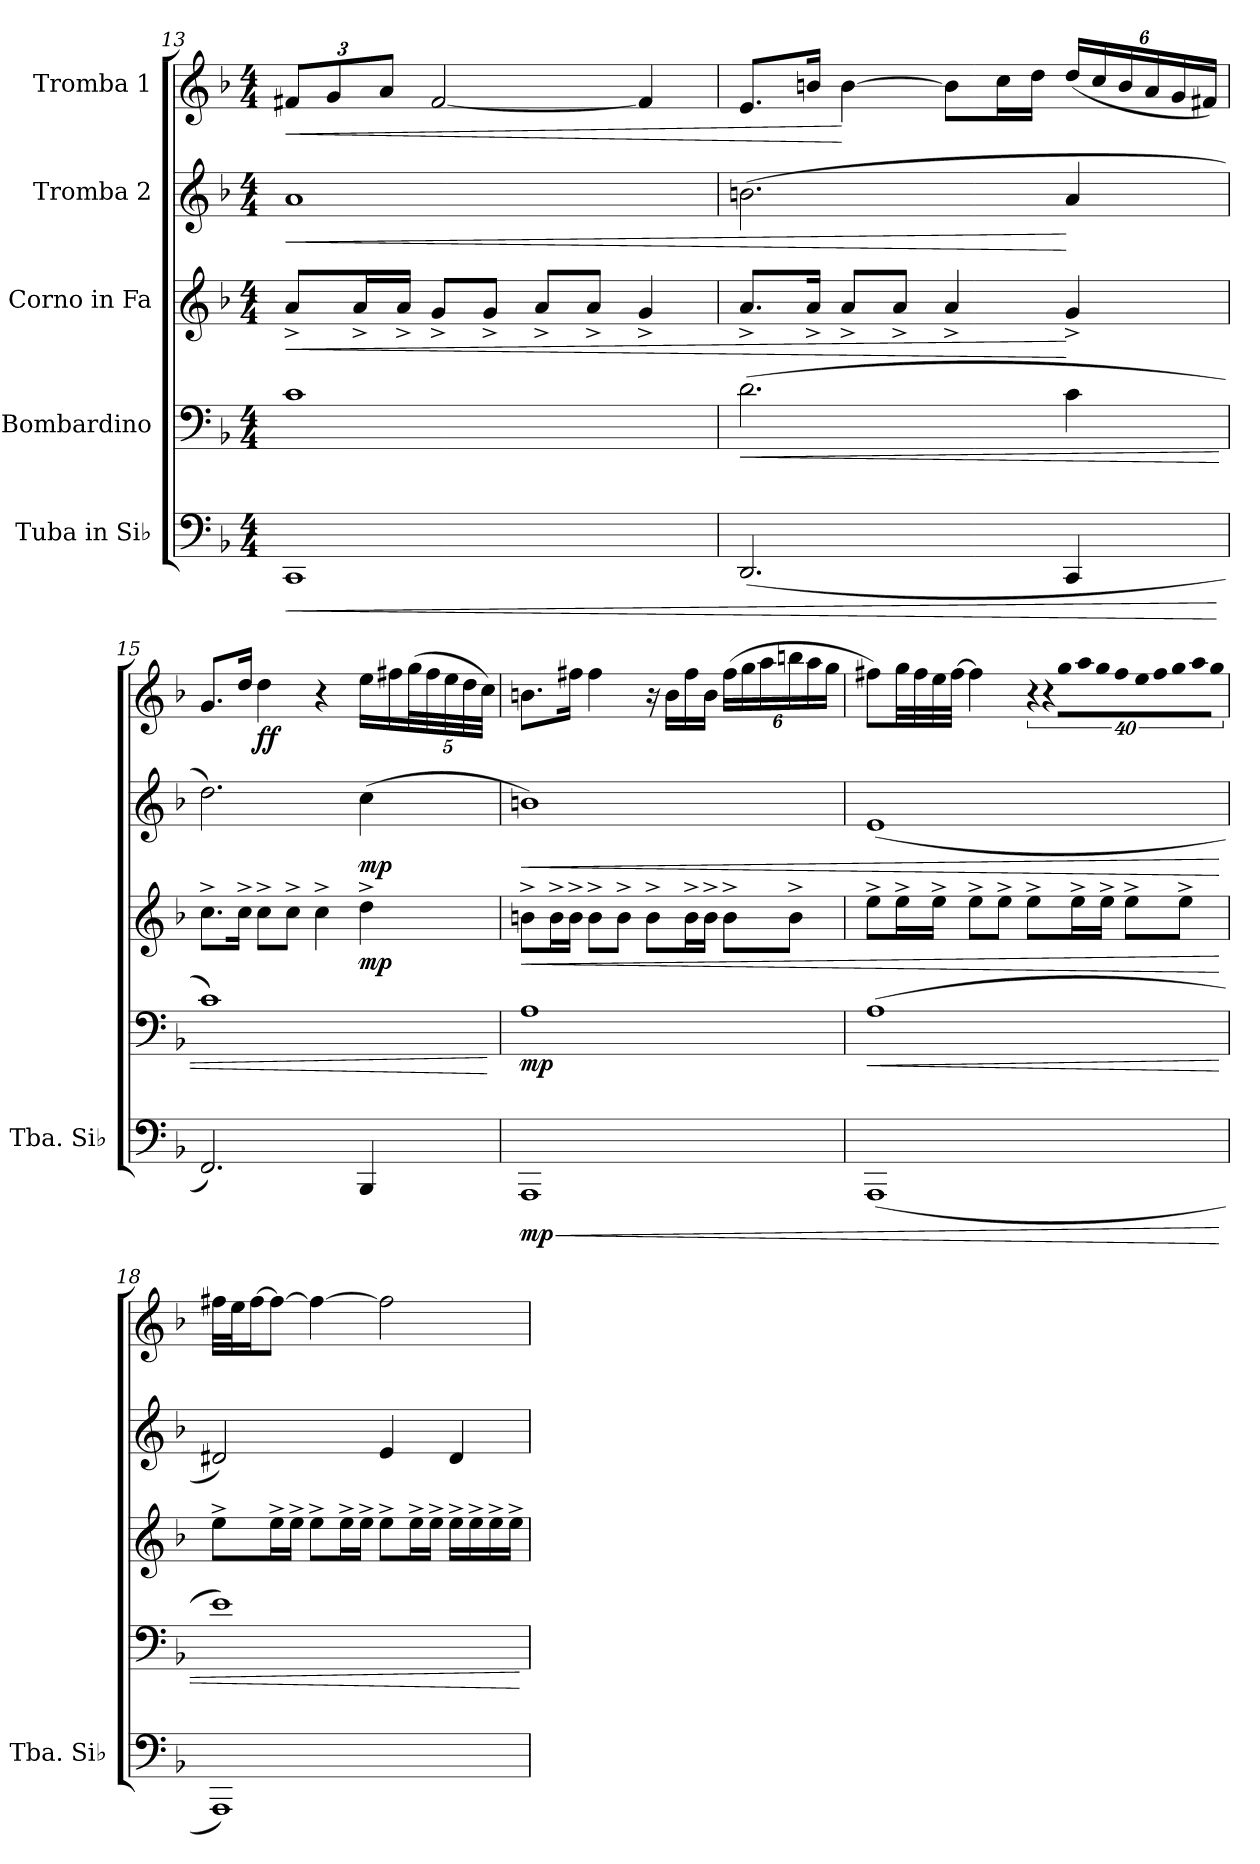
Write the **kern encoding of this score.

**kern	**dynam	**kern	**dynam	**kern	**dynam	**kern	**dynam	**kern	**dynam
*part5	*part5	*part4	*part4	*part3	*part3	*part2	*part2	*part1	*part1
*staff5	*staff5	*staff4	*staff4	*staff3	*staff3	*staff2	*staff2	*staff1	*staff1
*I"Tuba in Si♭	*	*I"Bombardino	*	*I"Corno in Fa	*	*I"Tromba 2	*	*I"Tromba 1	*
*I'Tba. Si♭	*	*	*	*	*	*	*	*	*
*clefF4	*	*clefF4	*	*clefG2	*	*clefG2	*	*clefG2	*
*	*	*	*	*ITrd4c7	*	*ITrd1c2	*	*ITrd1c2	*
*k[b-]	*	*k[b-]	*	*k[b-e-]	*	*k[b-e-a-]	*	*k[b-e-a-]	*
*M4/4	*	*M4/4	*	*M4/4	*	*M4/4	*	*M4/4	*
=13	=13	=13	=13	=13	=13	=13	=13	=13	=13
!	!LO:HP:b	!	!	!	!LO:HP:b	!	!LO:HP:b	!	!
*	*	*	*	*	*	*	*	*Xbrackettup	*
!	!	!	!	!	!	!	!	!	!LO:HP:b
1CC	<	1c	.	8d^/L	<	1g	<	12en/L	<
.	.	.	.	.	.	.	.	12f/	.
.	.	.	.	16d^/L	.	.	.	.	.
.	.	.	.	.	.	.	.	12g/J	.
.	.	.	.	16d^/JJ	.	.	.	.	.
.	.	.	.	8c^/L	.	.	.	[2e/	.
.	.	.	.	8c^/J	.	.	.	.	.
.	.	.	.	8d^/L	.	.	.	.	.
.	.	.	.	8d^/J	.	.	.	.	.
.	.	.	.	4c^/	.	.	.	4e/]	.
!!LO:PB:g=z
=14	=14	=14	=14	=14	=14	=14	=14	=14	=14
!	!	!	!LO:HP:b	!	!	!	!	!	!
(2.DD/	.	(2.d\	<	8.d^/L	.	(2.an\	.	8.d/L	.
.	.	.	.	16d^/Jk	.	.	.	16an/Jk	.
.	.	.	.	8d^/L	.	.	.	[4a\	[
.	.	.	.	8d^/J	.	.	.	.	.
.	.	.	.	4d^/	.	.	.	8a\L]	.
.	.	.	.	.	.	.	.	16b-\L	.
.	.	.	.	.	.	.	.	16cc\JJ	.
4CC/	.	4c\	.	4c^/	[	4g/	[	(24cc/LL	.
.	.	.	.	.	.	.	.	24b-/	.
.	.	.	.	.	.	.	.	24a/	.
.	.	.	.	.	.	.	.	24g/	.
.	.	.	.	.	.	.	.	24f/	.
.	.	.	.	.	.	.	.	24en/JJ)	.
.	[	.	.	.	.	.	.	.	.
=15	=15	=15	=15	=15	=15	=15	=15	=15	=15
2.FF/)	.	1c)	.	8.f^\L	.	2.cc\)	.	8.f/L	.
.	.	.	.	16f^\Jk	.	.	.	16cc/Jk	.
!	!	!	!	!	!	!	!	!	!LO:DY:b
.	.	.	.	8f^\L	.	.	.	4cc\	ff
.	.	.	.	8f^\J	.	.	.	.	.
.	.	.	.	4f^\	.	.	.	4r	.
!	!	!	!	!	!LO:DY:b	!	!LO:DY:b	!	!
4BBB-/	.	.	.	4g^\	mp	(4b-\	mp	16dd\LL	.
.	.	.	.	.	.	.	.	16een\	.
.	.	.	.	.	.	.	.	(40ff\L	.
.	.	.	.	.	.	.	.	40ee\	.
.	.	.	.	.	.	.	.	40dd\	.
.	.	.	.	.	.	.	.	40cc\	.
.	.	.	.	.	.	.	.	40b-\JJJ)	.
.	.	.	[	.	.	.	.	.	.
!!LO:LB:g=z
=16	=16	=16	=16	=16	=16	=16	=16	=16	=16
!	!LO:HP:b	!	!	!	!LO:HP:b	!	!LO:HP:b	!	!
!	!LO:DY:n=1:b	!	!LO:DY:b	!	!	!	!	!	!
1AAA	< mp	1A	mp	8en^\L	<	1an)	<	8.an\L	.
.	.	.	.	16e^\L	.	.	.	.	.
.	.	.	.	16e^\JJ	.	.	.	16een\Jk	.
.	.	.	.	8e^\L	.	.	.	4ee\	.
.	.	.	.	8e^\J	.	.	.	.	.
.	.	.	.	8e^\L	.	.	.	16r	.
.	.	.	.	.	.	.	.	16a\LL	.
.	.	.	.	16e^\L	.	.	.	16ee\	.
.	.	.	.	16e^\JJ	.	.	.	16a\JJ	.
.	.	.	.	8e^\L	.	.	.	(24ee\LL	.
.	.	.	.	.	.	.	.	24ff\	.
.	.	.	.	.	.	.	.	24gg\	.
.	.	.	.	8e^\J	.	.	.	24aan\	.
.	.	.	.	.	.	.	.	24gg\	.
.	.	.	.	.	.	.	.	24ff\JJ	.
=17	=17	=17	=17	=17	=17	=17	=17	=17	=17
!	!	!	!LO:HP:b	!	!	!	!	!	!
(1AAA	.	(1A	<	8a^\L	.	(1d	.	8een\L)	.
.	.	.	.	16a^\L	.	.	.	32ff\LL	.
.	.	.	.	.	.	.	.	32ee\	.
.	.	.	.	16a^\JJ	.	.	.	32dd\	.
.	.	.	.	.	.	.	.	[32ee\JJJ	.
.	.	.	.	8a^\L	.	.	.	4ee\]	.
.	.	.	.	8a^\J	.	.	.	.	.
*	*	*	*	*	*	*	*	*brackettup	*
!	!	!	!	!	!	!	!	!LO:N:vis=16	!
.	.	.	.	8a^\L	.	.	.	640%29r	.
!	!	!	!	!	!	!	!	!LO:N:vis=16	!
.	.	.	.	.	.	.	.	640%29r	.
!	!	!	!	!	!	!	!	!LO:N:vis=16	!
.	.	.	.	.	.	.	.	640%29ff\LL	.
.	.	.	.	16a^\L	.	.	.	.	.
!	!	!	!	!	!	!	!	!LO:N:vis=16	!
.	.	.	.	.	.	.	.	640%29gg\	.
!	!	!	!	!	!	!	!	!LO:N:vis=16	!
.	.	.	.	.	.	.	.	640%29ff\	.
.	.	.	.	16a^\JJ	.	.	.	.	.
!	!	!	!	!	!	!	!	!LO:N:vis=16	!
.	.	.	.	.	.	.	.	640%29ee\	.
.	.	.	.	8a^\L	.	.	.	.	.
!	!	!	!	!	!	!	!	!LO:N:vis=16	!
.	.	.	.	.	.	.	.	640%29dd\	.
!	!	!	!	!	!	!	!	!LO:N:vis=16	!
.	.	.	.	.	.	.	.	640%29ee\	.
!	!	!	!	!	!	!	!	!LO:N:vis=16	!
.	.	.	.	.	.	.	.	640%29ff\	.
.	.	.	.	8a^\J	.	.	.	.	.
!	!	!	!	!	!	!	!	!LO:N:vis=16	!
.	.	.	.	.	.	.	.	640%29gg\	.
!	!	!	!	!	!	!	!	!LO:N:vis=16	!
.	.	.	.	.	.	.	.	640%29ff\JJ	.
.	.	.	.	.	.	.	.	640ryy	.
.	[	.	.	.	[	.	[	.	.
!!LO:PB:g=z
=18	=18	=18	=18	=18	=18	=18	=18	=18	=18
1AAA)	.	1e)	.	8a^\L	.	2c#X/)	.	32een\LLL	.
.	.	.	.	.	.	.	.	32dd\J	.
.	.	.	.	.	.	.	.	[16ee\J	.
.	.	.	.	16a^\L	.	.	.	8ee\J_	.
.	.	.	.	16a^\JJ	.	.	.	.	.
.	.	.	.	8a^\L	.	.	.	4ee\_	.
.	.	.	.	16a^\L	.	.	.	.	.
.	.	.	.	16a^\JJ	.	.	.	.	.
.	.	.	.	8a^\L	.	4d/	.	2ee\]	.
.	.	.	.	16a^\L	.	.	.	.	.
.	.	.	.	16a^\JJ	.	.	.	.	.
.	.	.	.	16a^\LL	.	4c#/	.	.	.
.	.	.	.	16a^\	.	.	.	.	.
.	.	.	.	16a^\	.	.	.	.	.
.	.	.	.	16a^\JJ	.	.	.	.	.
.	.	.	[	.	.	.	.	.	.
=	=	=	=	=	=	=	=	=	=
*-	*-	*-	*-	*-	*-	*-	*-	*-	*-
